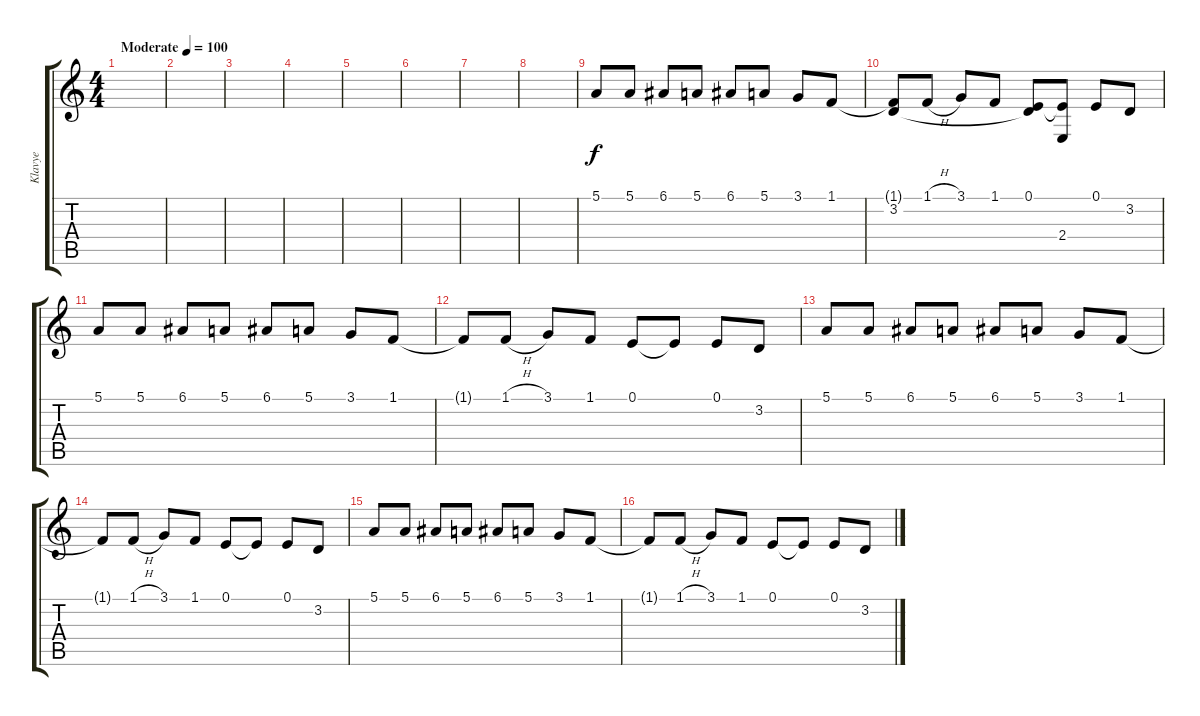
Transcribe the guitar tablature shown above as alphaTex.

\track ("Klavye" "Klavye") {instrument synthstrings2 bank 7}
\staff {score tabs}
\tuning (E4 B3 G3 D3 A2 E2) {hide}
\ts (4 4)
\tempo (100 "Moderate")
\clef g2
\ks c
|
|
|
|
|
|
|
|
5.1.8 5.1.8 6.1.8 5.1.8 6.1.8 5.1.8 3.1.8 1.1.8 |
(1.1{t} 3.2).8 1.1{h}.8 3.1.8 1.1.8 (0.1 3.2{t}).8 (0.1{t} 2.4).8 0.1.8 3.2.8 |
5.1.8 5.1.8 6.1.8 5.1.8 6.1.8 5.1.8 3.1.8 1.1.8 |
1.1{t}.8 1.1{h}.8 3.1.8 1.1.8 0.1.8 0.1{t}.8 0.1.8 3.2.8 |
5.1.8 5.1.8 6.1.8 5.1.8 6.1.8 5.1.8 3.1.8 1.1.8 |
1.1{t}.8 1.1{h}.8 3.1.8 1.1.8 0.1.8 0.1{t}.8 0.1.8 3.2.8 |
5.1.8 5.1.8 6.1.8 5.1.8 6.1.8 5.1.8 3.1.8 1.1.8 |
1.1{t}.8 1.1{h}.8 3.1.8 1.1.8 0.1.8 0.1{t}.8 0.1.8 3.2.8
